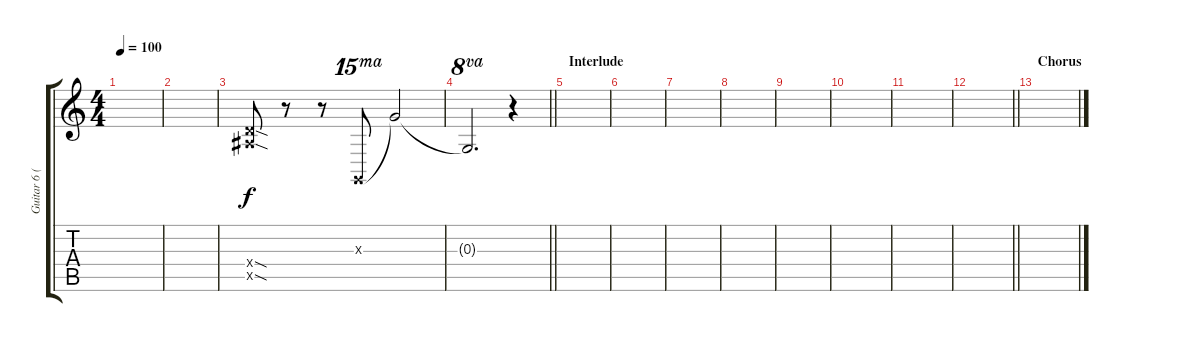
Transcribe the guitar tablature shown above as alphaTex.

\track ("Guitar 6 (Dist)" "Guitar 6 (") {instrument distortionguitar}
\staff {score tabs}
\tuning (E4 B3 G3 D3 A2 E2) {hide}
\ts (4 4)
\tempo 100
\clef g2
\ks c
|
|
(0.4{sod x} 1.5{sod x}).8 r.8 r.8 0.3{x}.8{ot 15ma} 0.3{t}.2{dy f} |
\barLineRight lightlight
0.3{t}.2{d ot 8va} r.4 |
\section ("" "Interlude")
|
|
|
|
|
|
|
\barLineRight lightlight
|
\section ("" "Chorus")
